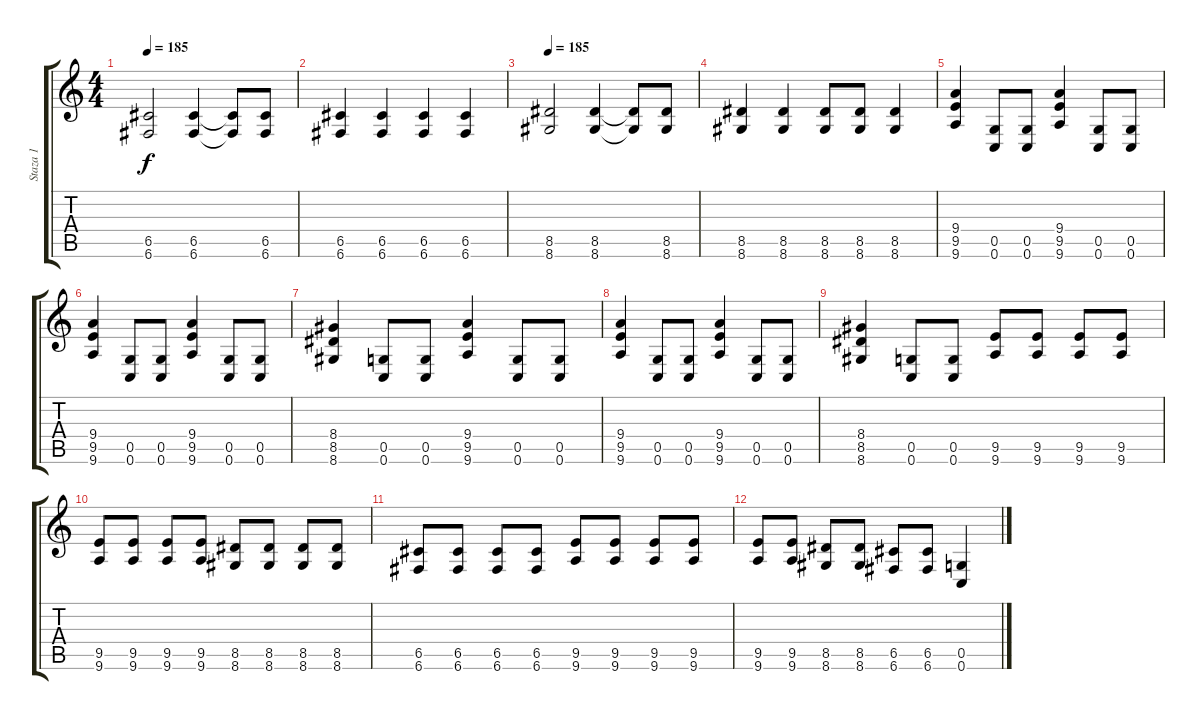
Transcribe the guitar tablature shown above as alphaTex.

\track ("Staza 1" "Staza 1") {instrument distortionguitar}
\staff {score tabs}
\tuning (D4 A3 F3 C3 G2 C2) {hide}
\ts (4 4)
\tempo 185
\clef g2
\ks c
(6.5 6.6).2{dy f} (6.5 6.6).4 (6.5{t} 6.6{t}).8 (6.5 6.6).8 |
(6.5 6.6).4 (6.5 6.6).4 (6.5 6.6).4 (6.5 6.6).4 |
\tempo 185
(8.5 8.6).2 (8.5 8.6).4 (8.5{t} 8.6{t}).8 (8.5 8.6).8 |
(8.5 8.6).4 (8.5 8.6).4 (8.5 8.6).8 (8.5 8.6).8 (8.5 8.6).4 |
(9.4 9.5 9.6).4{instrument distortionguitar} (0.5 0.6).8 (0.5 0.6).8 (9.4 9.5 9.6).4 (0.5 0.6).8 (0.5 0.6).8 |
(9.4 9.5 9.6).4 (0.5 0.6).8 (0.5 0.6).8 (9.4 9.5 9.6).4 (0.5 0.6).8 (0.5 0.6).8 |
(8.4 8.5 8.6).4{instrument distortionguitar} (0.5 0.6).8 (0.5 0.6).8 (9.4 9.5 9.6).4 (0.5 0.6).8 (0.5 0.6).8 |
(9.4 9.5 9.6).4{instrument distortionguitar} (0.5 0.6).8 (0.5 0.6).8 (9.4 9.5 9.6).4 (0.5 0.6).8 (0.5 0.6).8 |
(8.4 8.5 8.6).4{instrument distortionguitar} (0.5 0.6).8 (0.5 0.6).8 (9.5 9.6).8 (9.5 9.6).8 (9.5 9.6).8 (9.5 9.6).8 |
(9.5 9.6).8{instrument distortionguitar} (9.5 9.6).8 (9.5 9.6).8 (9.5 9.6).8 (8.5 8.6).8 (8.5 8.6).8 (8.5 8.6).8 (8.5 8.6).8 |
(6.5 6.6).8 (6.5 6.6).8 (6.5 6.6).8 (6.5 6.6).8 (9.5 9.6).8 (9.5 9.6).8 (9.5 9.6).8 (9.5 9.6).8 |
(9.5 9.6).8 (9.5 9.6).8 (8.5 8.6).8 (8.5 8.6).8 (6.5 6.6).8 (6.5 6.6).8 (0.5 0.6).4
